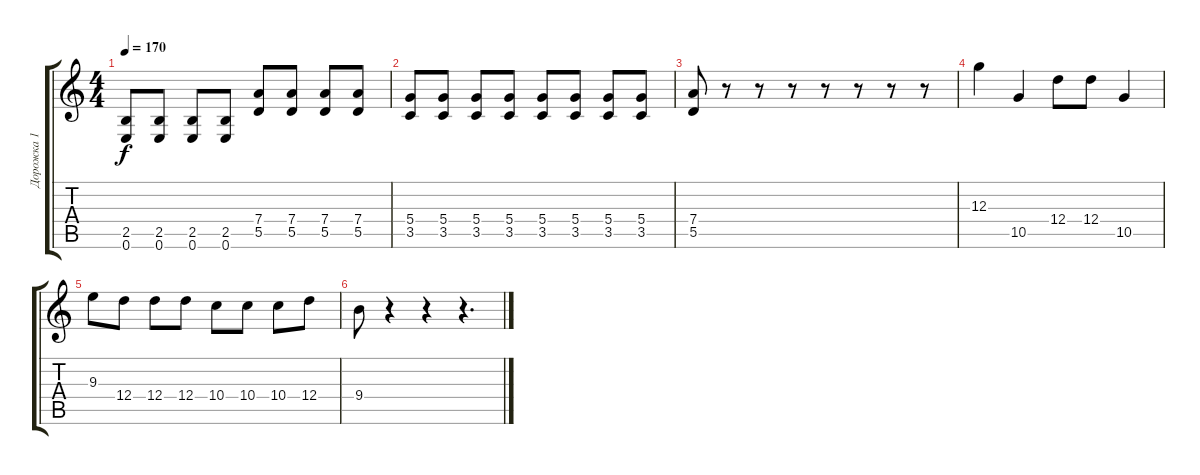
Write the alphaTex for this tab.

\track ("Дорожка 1" "Дорожка 1") {instrument distortionguitar}
\staff {score tabs}
\tuning (E4 B3 G3 D3 A2 E2) {hide}
\ts (4 4)
\tempo 170
\clef g2
\ks c
(2.5 0.6).8{dy f} (2.5 0.6).8 (2.5 0.6).8 (2.5 0.6).8 (7.4 5.5).8 (7.4 5.5).8 (7.4 5.5).8 (7.4 5.5).8 |
(5.4 3.5).8 (5.4 3.5).8 (5.4 3.5).8 (5.4 3.5).8 (5.4 3.5).8 (5.4 3.5).8 (5.4 3.5).8 (5.4 3.5).8 |
(7.4 5.5).8 r.8 r.8 r.8 r.8 r.8 r.8 r.8 |
12.3.4 10.5.4 12.4.8 12.4.8 10.5.4 |
9.3.8 12.4.8 12.4.8 12.4.8 10.4.8 10.4.8 10.4.8 12.4.8 |
9.4.8 r.4 r.4 r.4{d}
